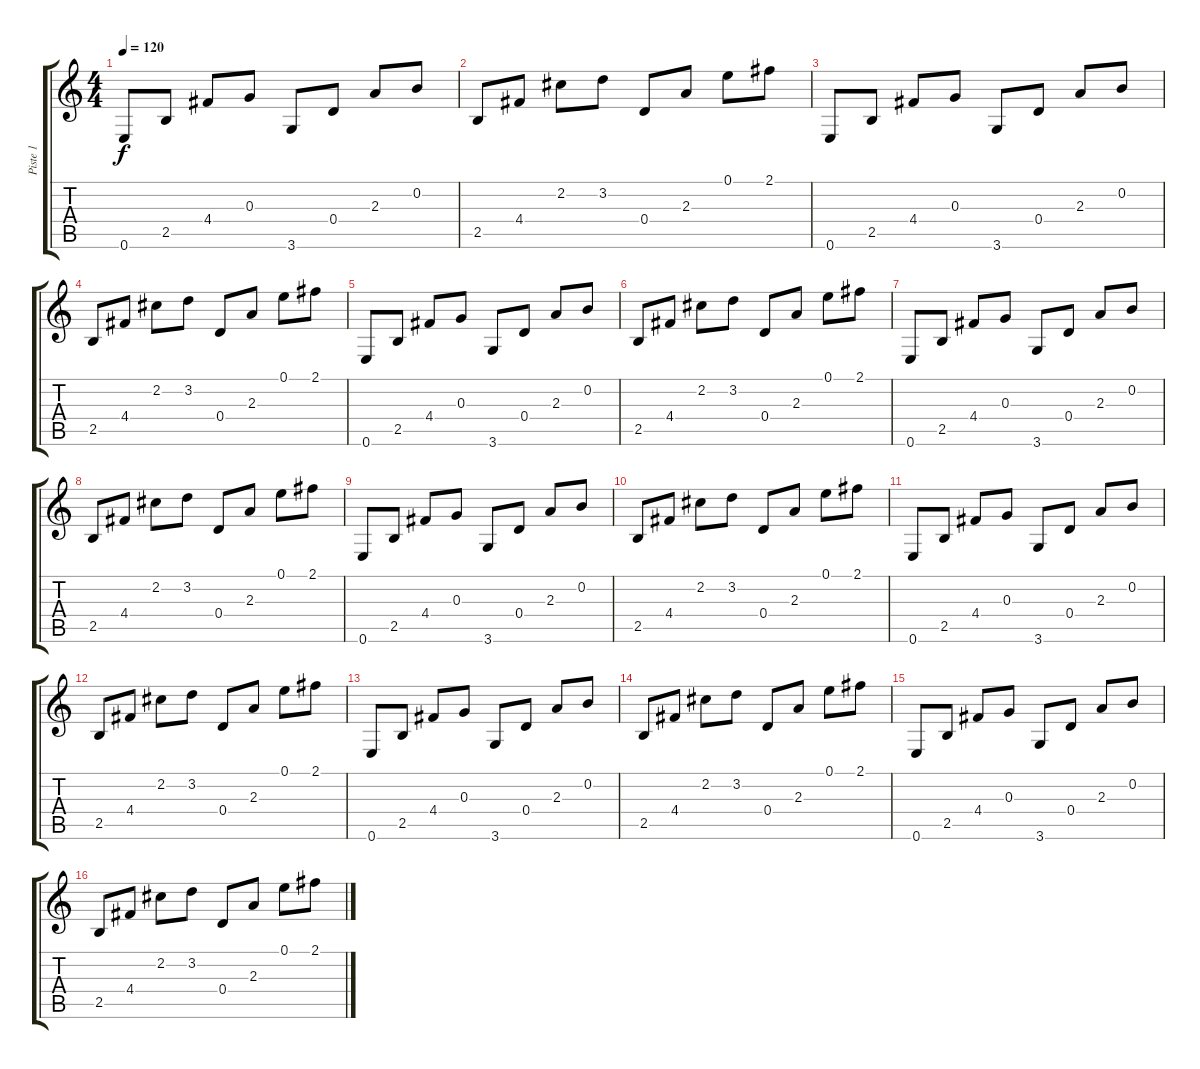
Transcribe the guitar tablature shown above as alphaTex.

\track ("Piste 1" "Piste 1") {instrument acousticguitarnylon}
\staff {score tabs}
\tuning (E4 B3 G3 D3 A2 E2) {hide}
\ts (4 4)
\tempo 120
\clef g2
\ks c
0.6.8{dy f} 2.5.8 4.4.8 0.3.8 3.6.8 0.4.8 2.3.8 0.2.8 |
2.5.8 4.4.8 2.2.8 3.2.8 0.4.8 2.3.8 0.1.8 2.1.8 |
0.6.8 2.5.8 4.4.8 0.3.8 3.6.8 0.4.8 2.3.8 0.2.8 |
2.5.8 4.4.8 2.2.8 3.2.8 0.4.8 2.3.8 0.1.8 2.1.8 |
0.6.8 2.5.8 4.4.8 0.3.8 3.6.8 0.4.8 2.3.8 0.2.8 |
2.5.8 4.4.8 2.2.8 3.2.8 0.4.8 2.3.8 0.1.8 2.1.8 |
0.6.8 2.5.8 4.4.8 0.3.8 3.6.8 0.4.8 2.3.8 0.2.8 |
2.5.8 4.4.8 2.2.8 3.2.8 0.4.8 2.3.8 0.1.8 2.1.8 |
0.6.8 2.5.8 4.4.8 0.3.8 3.6.8 0.4.8 2.3.8 0.2.8 |
2.5.8 4.4.8 2.2.8 3.2.8 0.4.8 2.3.8 0.1.8 2.1.8 |
0.6.8 2.5.8 4.4.8 0.3.8 3.6.8 0.4.8 2.3.8 0.2.8 |
2.5.8 4.4.8 2.2.8 3.2.8 0.4.8 2.3.8 0.1.8 2.1.8 |
0.6.8 2.5.8 4.4.8 0.3.8 3.6.8 0.4.8 2.3.8 0.2.8 |
2.5.8 4.4.8 2.2.8 3.2.8 0.4.8 2.3.8 0.1.8 2.1.8 |
0.6.8 2.5.8 4.4.8 0.3.8 3.6.8 0.4.8 2.3.8 0.2.8 |
2.5.8 4.4.8 2.2.8 3.2.8 0.4.8 2.3.8 0.1.8 2.1.8
